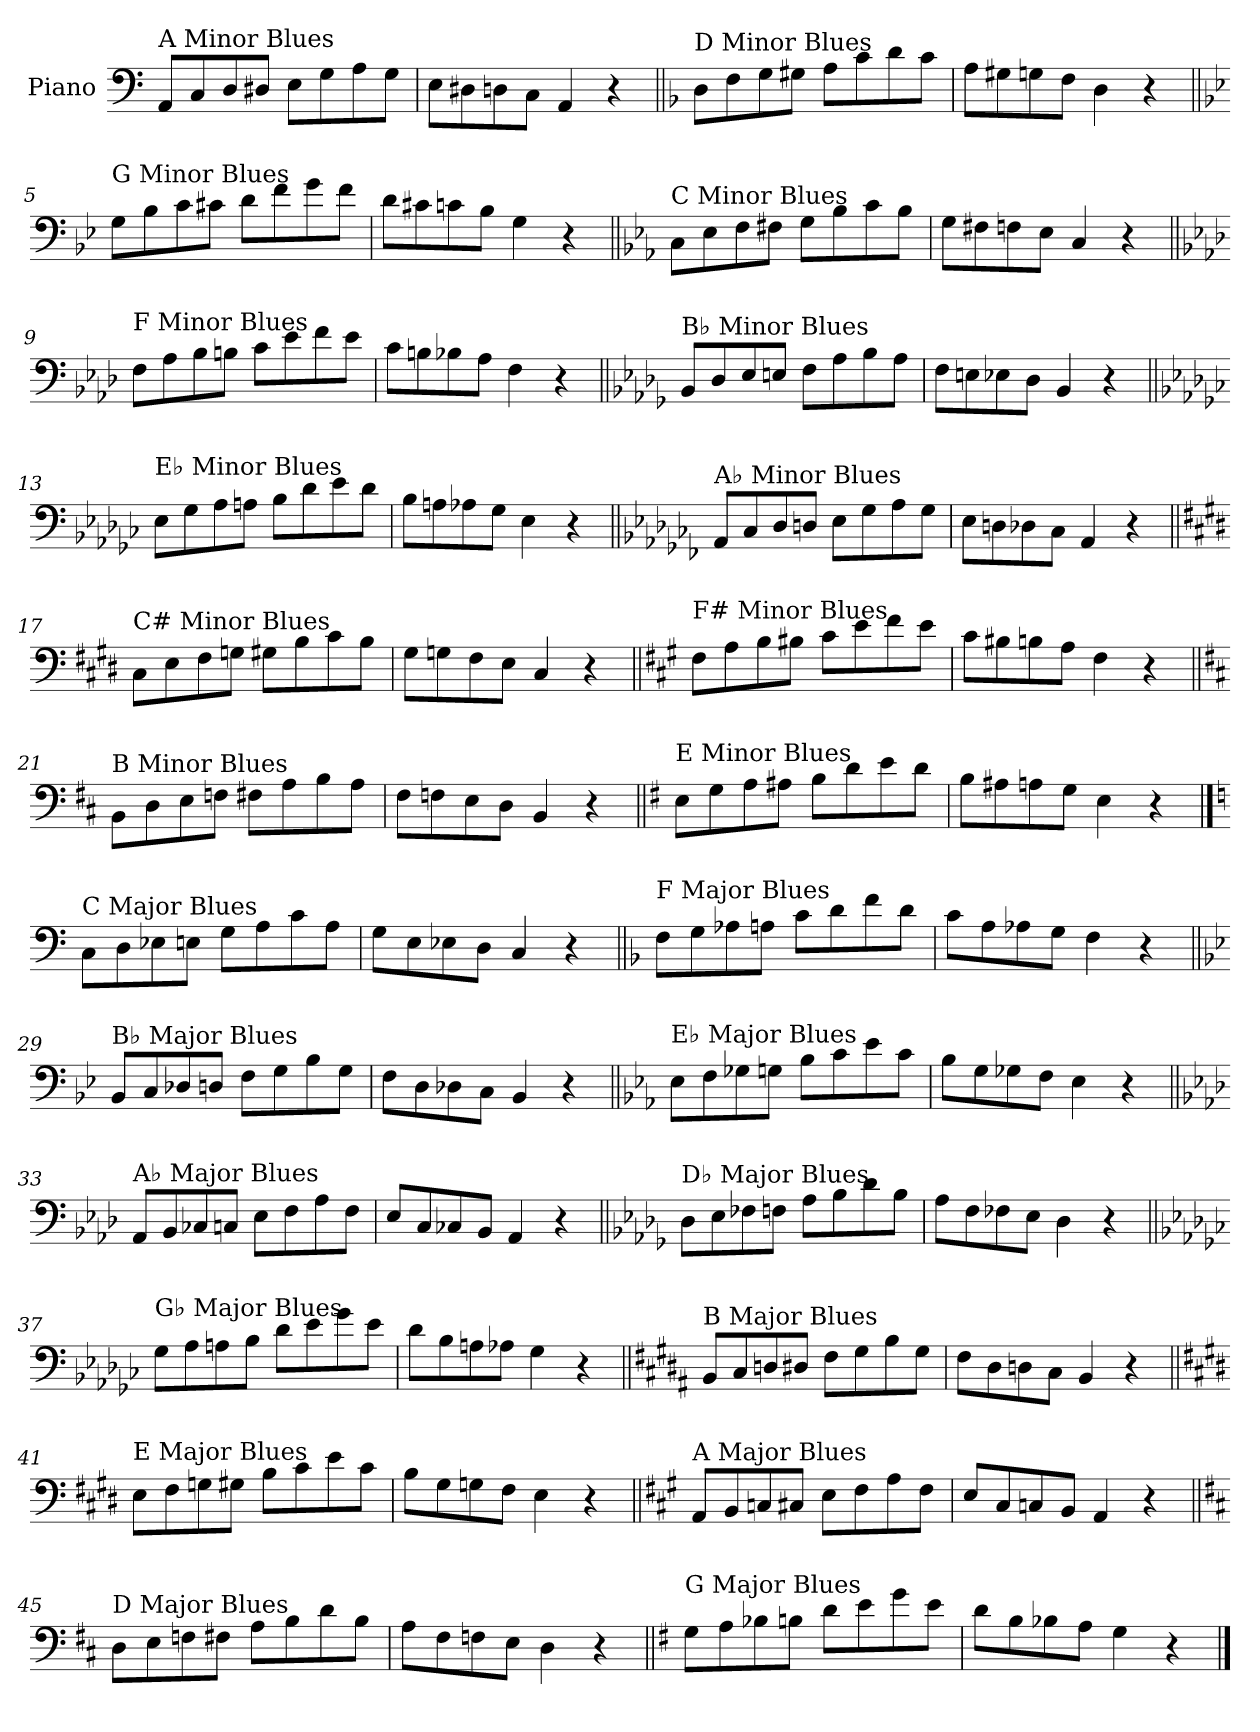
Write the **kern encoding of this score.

**kern
*part1
*staff1
*I"Piano
*I'Pno.
*clefF4
*k[]
=1
!LO:TX:a:t=A Minor Blues
8AA/L
8C/
8D/
8D#X/J
8E\L
8G\
8A\
8G\J
=2
8E\L
8D#X\
8Dn\
8C\J
4AA/
4r
=3||
*k[b-]
!LO:TX:a:t=D Minor Blues
8D\L
8F\
8G\
8G#X\J
8A\L
8c\
8d\
8c\J
=4
8A\L
8G#X\
8Gn\
8F\J
4D\
4r
!!LO:LB:g=z
=5||
*k[b-e-]
!LO:TX:a:t=G Minor Blues
8G\L
8B-\
8c\
8c#X\J
8d\L
8f\
8g\
8f\J
=6
8d\L
8c#X\
8cn\
8B-\J
4G\
4r
=7||
*k[b-e-a-]
!LO:TX:a:t=C Minor Blues
8C\L
8E-\
8F\
8F#X\J
8G\L
8B-\
8c\
8B-\J
=8
8G\L
8F#X\
8Fn\
8E-\J
4C/
4r
!!LO:LB:g=z
=9||
*k[b-e-a-d-]
!LO:TX:a:t=F Minor Blues
8F\L
8A-\
8B-\
8Bn\J
8c\L
8e-\
8f\
8e-\J
=10
8c\L
8Bn\
8B-X\
8A-\J
4F\
4r
=11||
*k[b-e-a-d-g-]
!LO:TX:a:t=B♭ Minor Blues
8BB-/L
8D-/
8E-/
8En/J
8F\L
8A-\
8B-\
8A-\J
=12
8F\L
8En\
8E-X\
8D-\J
4BB-/
4r
!!LO:LB:g=z
=13||
*k[b-e-a-d-g-c-]
!LO:TX:a:t=E♭ Minor Blues
8E-\L
8G-\
8A-\
8An\J
8B-\L
8d-\
8e-\
8d-\J
=14
8B-\L
8An\
8A-X\
8G-\J
4E-\
4r
=15||
*k[b-e-a-d-g-c-f-]
!LO:TX:a:t=A♭ Minor Blues
8AA-/L
8C-/
8D-/
8Dn/J
8E-\L
8G-\
8A-\
8G-\J
=16
8E-\L
8Dn\
8D-X\
8C-\J
4AA-/
4r
!!LO:LB:g=z
=17||
*k[f#c#g#d#]
!LO:TX:a:t=C# Minor Blues
8C#\L
8E\
8F#\
8Gn\J
8G#X\L
8B\
8c#\
8B\J
=18
8G#\L
8Gn\
8F#\
8E\J
4C#/
4r
=19||
*k[f#c#g#]
!LO:TX:a:t=F# Minor Blues
8F#\L
8A\
8B\
8B#X\J
8c#\L
8e\
8f#\
8e\J
=20
8c#\L
8B#X\
8Bn\
8A\J
4F#\
4r
!!LO:LB:g=z
=21||
*k[f#c#]
!LO:TX:a:t=B Minor Blues
8BB\L
8D\
8E\
8Fn\J
8F#X\L
8A\
8B\
8A\J
=22
8F#\L
8Fn\
8E\
8D\J
4BB/
4r
=23||
*k[f#]
!LO:TX:a:t=E Minor Blues
8E\L
8G\
8A\
8A#X\J
8B\L
8d\
8e\
8d\J
=24
8B\L
8A#X\
8An\
8G\J
4E\
4r
!!LO:PB:g=z
==25
*k[]
!LO:TX:a:t=C Major Blues
8C\L
8D\
8E-X\
8En\J
8G\L
8A\
8c\
8A\J
=26
8G\L
8E\
8E-X\
8D\J
4C/
4r
=27||
*k[b-]
!LO:TX:a:t=F Major Blues
8F\L
8G\
8A-X\
8An\J
8c\L
8d\
8f\
8d\J
=28
8c\L
8A\
8A-X\
8G\J
4F\
4r
!!LO:LB:g=z
=29||
*k[b-e-]
!LO:TX:a:t=B♭ Major Blues
8BB-/L
8C/
8D-X/
8Dn/J
8F\L
8G\
8B-\
8G\J
=30
8F\L
8D\
8D-X\
8C\J
4BB-/
4r
=31||
*k[b-e-a-]
!LO:TX:a:t=E♭ Major Blues
8E-\L
8F\
8G-X\
8Gn\J
8B-\L
8c\
8e-\
8c\J
=32
8B-\L
8G\
8G-X\
8F\J
4E-\
4r
!!LO:LB:g=z
=33||
*k[b-e-a-d-]
!LO:TX:a:t=A♭ Major Blues
8AA-/L
8BB-/
8C-X/
8Cn/J
8E-\L
8F\
8A-\
8F\J
=34
8E-/L
8C/
8C-X/
8BB-/J
4AA-/
4r
=35||
*k[b-e-a-d-g-]
!LO:TX:a:t=D♭ Major Blues
8D-\L
8E-\
8F-X\
8Fn\J
8A-\L
8B-\
8d-\
8B-\J
=36
8A-\L
8F\
8F-X\
8E-\J
4D-\
4r
!!LO:LB:g=z
=37||
*k[b-e-a-d-g-c-]
!LO:TX:a:t=G♭ Major Blues
8G-\L
8A-\
8An\
8B-\J
8d-\L
8e-\
8g-\
8e-\J
=38
8d-\L
8B-\
8An\
8A-X\J
4G-\
4r
=39||
*k[f#c#g#d#a#]
!LO:TX:a:t=B Major Blues
8BB/L
8C#/
8Dn/
8D#X/J
8F#\L
8G#\
8B\
8G#\J
=40
8F#\L
8D#\
8Dn\
8C#\J
4BB/
4r
!!LO:LB:g=z
=41||
*k[f#c#g#d#]
!LO:TX:a:t=E Major Blues
8E\L
8F#\
8Gn\
8G#X\J
8B\L
8c#\
8e\
8c#\J
=42
8B\L
8G#\
8Gn\
8F#\J
4E\
4r
=43||
*k[f#c#g#]
!LO:TX:a:t=A Major Blues
8AA/L
8BB/
8Cn/
8C#X/J
8E\L
8F#\
8A\
8F#\J
=44
8E/L
8C#/
8Cn/
8BB/J
4AA/
4r
!!LO:LB:g=z
=45||
*k[f#c#]
!LO:TX:a:t=D Major Blues
8D\L
8E\
8Fn\
8F#X\J
8A\L
8B\
8d\
8B\J
=46
8A\L
8F#\
8Fn\
8E\J
4D\
4r
=47||
*k[f#]
!LO:TX:a:t=G Major Blues
8G\L
8A\
8B-X\
8Bn\J
8d\L
8e\
8g\
8e\J
=48
8d\L
8B\
8B-X\
8A\J
4G\
4r
==
*-
